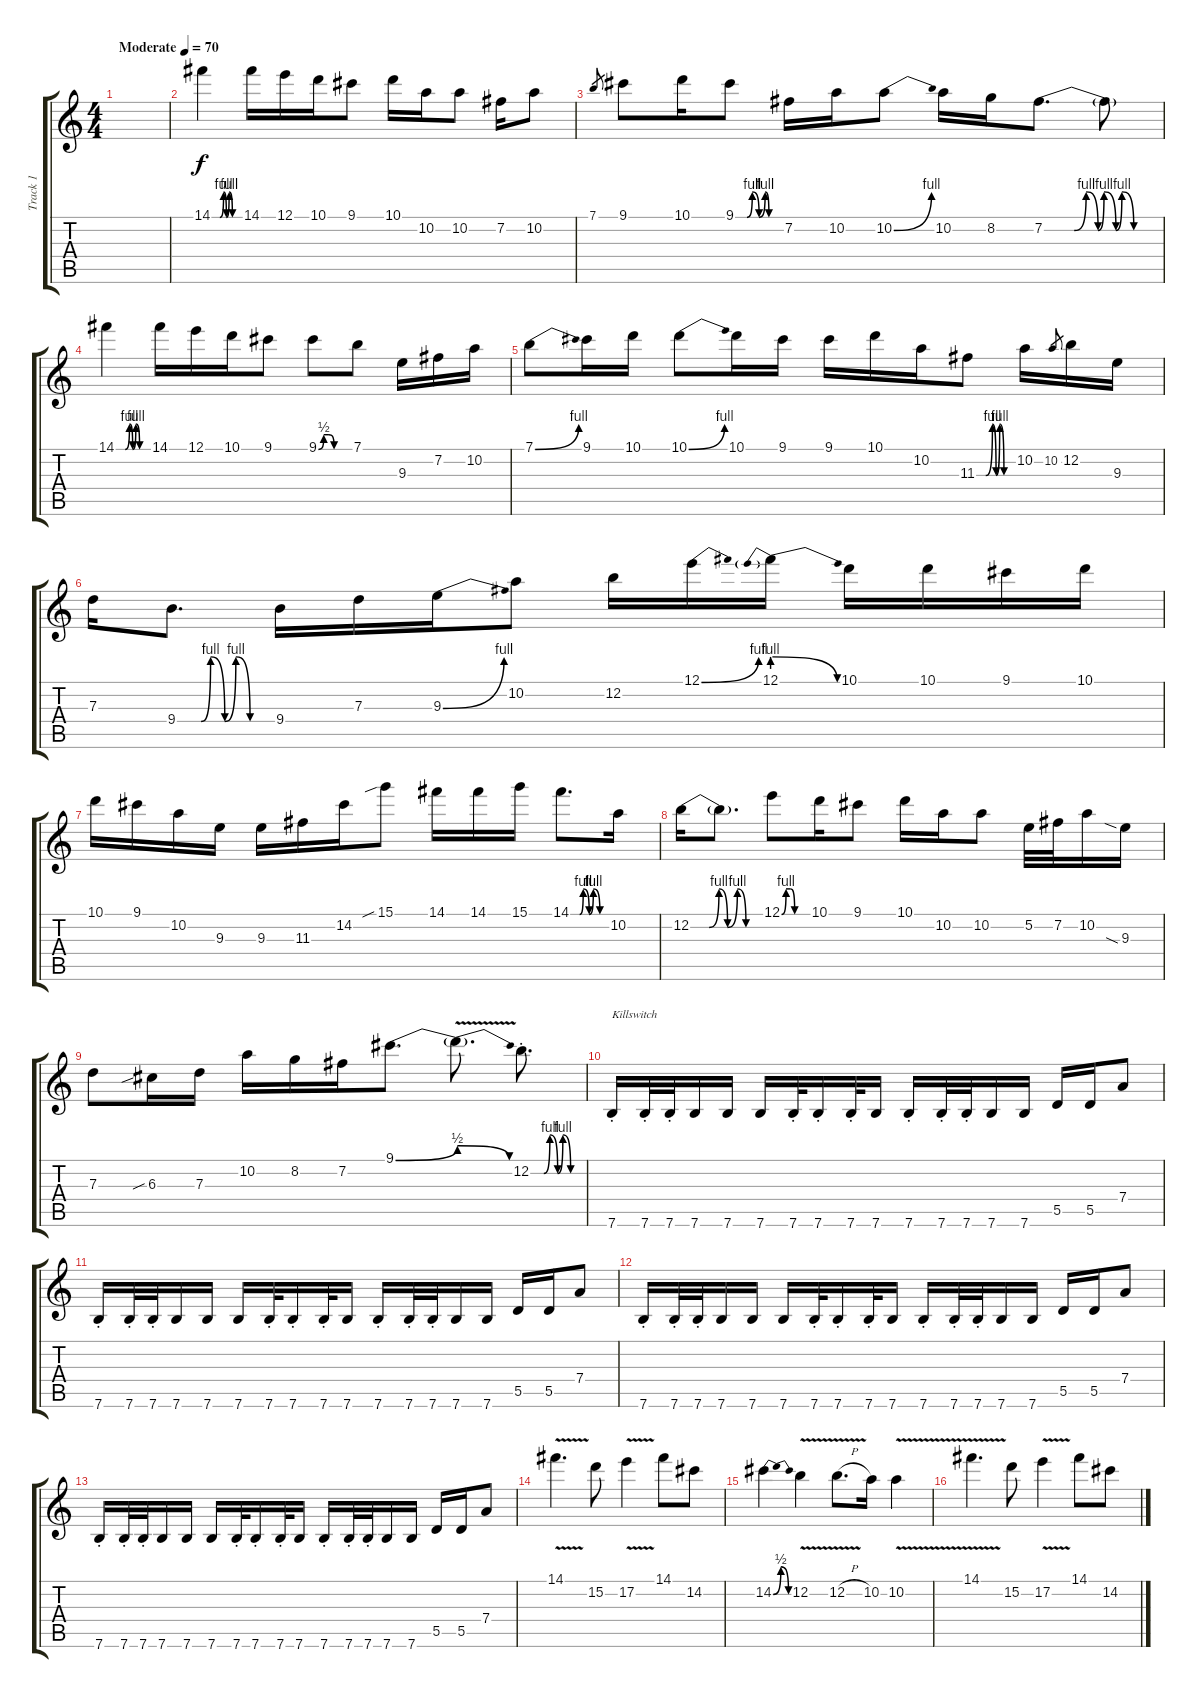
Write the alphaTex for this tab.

\track ("Track 1" "Track 1") {instrument distortionguitar}
\staff {score tabs}
\tuning (E4 B3 G3 D3 A2 E2) {hide}
\ts (4 4)
\tempo (70 "Moderate")
\clef g2
\ks c
|
14.1{be (custom 0 0 17 0 25 4 31 0 37 4 44 0 60 0)}.4 14.1.16 12.1.16 10.1.16 9.1.8 10.1.16 10.2.16 10.2.8 7.2.16 10.2.8 |
7.1.8{gr} 9.1.8 10.1.16 9.1{be (custom 0 0 15 0 22 4 31 0 39 4 44 0 60 0)}.8 7.2.16 10.2.16 10.2{be (bend 0 0 60 4)}.8 10.2.16 8.2.16 7.2{be (custom 0 0 15 0 21 4 27 0 30 4 36 0 39 4 45 0 60 0)}.8{d} 7.2{t}.8 |
14.1{be (custom 0 0 17 0 25 4 31 0 37 4 44 0 60 0)}.4 14.1.16 12.1.16 10.1.16 9.1.8 9.1{be (custom 0 0 10 2 20 2 30 0 60 0)}.8 7.1.8 9.3.16 7.2.16 10.2.16 |
7.1{be (bend 0 0 60 4)}.8 9.1.16 10.1.16 10.1{be (bend 0 0 60 4)}.8 10.1.16 9.1.16 9.1.16 10.1.16 10.2.16 11.3{be (custom 0 0 15 0 26 4 32 0 38 4 45 0 60 0)}.8 10.2.16 10.2.8{gr} 12.2.16 9.3.16 |
7.3.16 9.4{be (custom 0 0 15 0 21 4 30 0 37 4 46 0 60 0)}.8{d} 9.4.16 7.3.16 9.3{be (bend 0 0 60 4)}.16 10.2.8 12.2.16 12.1{be (bend 0 0 60 4)}.16 12.1{be (prebendrelease 0 4 60 0)}.16 10.1.16 10.1.16 9.1.16 10.1.16 |
10.1.16 9.1.16 10.2.16 9.3.16 9.3.16 11.3.16 14.2.16 15.1{sib}.8 14.1.16 14.1.16 15.1.16 14.1{be (custom 0 0 15 0 21 4 31 0 38 4 49 0 60 0)}.8{d} 10.2.16 |
12.2{be (custom 0 0 15 0 23 4 30 0 38 4 45 0 60 0)}.16 12.2{t}.8{d} 12.1{be (custom 0 0 10 4 20 4 30 0 60 0)}.8 10.1.16 9.1.8 10.1.16 10.2.16 10.2.8 5.2.32 7.2.32 10.2.16 9.3{sia}.16 |
7.3.8 6.3{sib}.16 7.3.16 10.2.16 8.2.16 7.2.16 9.1{be (bend 0 0 60 2)}.8{d} 9.1{be (release 0 2 60 0) v t}.8{d} 12.2{be (custom 0 0 15 0 22 4 31 0 37 4 46 0 60 0) st}.8{d} |
7.6{st}.16{txt "Killswitch"} 7.6{st}.32 7.6{st}.32 7.6.16 7.6.16 7.6.16 7.6{st}.32 7.6{st}.16 7.6{st}.32 7.6.16 7.6{st}.16 7.6{st}.32 7.6{st}.32 7.6.16 7.6.16 5.5.16 5.5.16 7.4.8 |
7.6{st}.16 7.6{st}.32 7.6{st}.32 7.6.16 7.6.16 7.6.16 7.6{st}.32 7.6{st}.16 7.6{st}.32 7.6.16 7.6{st}.16 7.6{st}.32 7.6{st}.32 7.6.16 7.6.16 5.5.16 5.5.16 7.4.8 |
7.6{st}.16 7.6{st}.32 7.6{st}.32 7.6.16 7.6.16 7.6.16 7.6{st}.32 7.6{st}.16 7.6{st}.32 7.6.16 7.6{st}.16 7.6{st}.32 7.6{st}.32 7.6.16 7.6.16 5.5.16 5.5.16 7.4.8 |
7.6{st}.16 7.6{st}.32 7.6{st}.32 7.6.16 7.6.16 7.6.16 7.6{st}.32 7.6{st}.16 7.6{st}.32 7.6.16 7.6{st}.16 7.6{st}.32 7.6{st}.32 7.6.16 7.6.16 5.5.16 5.5.16 7.4.8 |
14.1{v}.4{d} 15.2.8 17.2{v}.4 14.1.8 14.2.8 |
14.2{be (bendrelease 0 0 10 2 20 2 60 0)}.4 12.2{v}.4 12.2{v h}.8{d} 10.2.16 10.2{v}.4 |
14.1{v}.4{d} 15.2.8 17.2{v}.4 14.1.8 14.2.8
